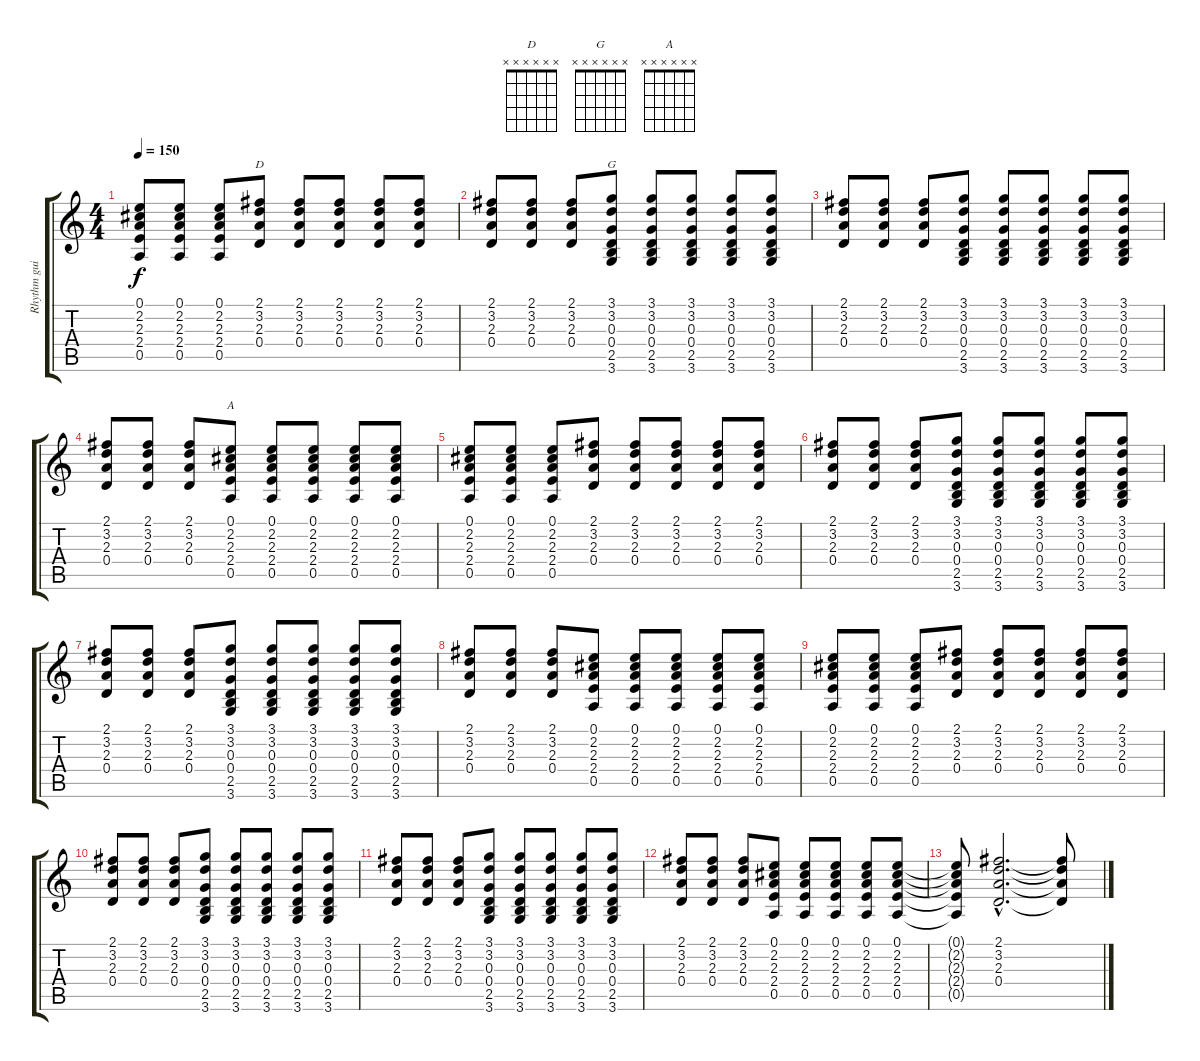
\track ("Rhythm guitar" "Rhythm gui") {instrument acousticguitarsteel}
\staff {score tabs}
\tuning (E4 B3 G3 D3 A2 E2) {hide}
\chord ("D" x x x x x x)
\chord ("G" x x x x x x)
\chord ("A" x x x x x x)
\ts (4 4)
\tempo 150
\clef g2
\ks c
(0.1 2.2 2.3 2.4 0.5).8{dy f} (0.1 2.2 2.3 2.4 0.5).8 (0.1 2.2 2.3 2.4 0.5).8 (2.1 3.2 2.3 0.4).8{ch "D"} (2.1 3.2 2.3 0.4).8 (2.1 3.2 2.3 0.4).8 (2.1 3.2 2.3 0.4).8 (2.1 3.2 2.3 0.4).8 |
(2.1 3.2 2.3 0.4).8 (2.1 3.2 2.3 0.4).8 (2.1 3.2 2.3 0.4).8 (3.1 3.2 0.3 0.4 2.5 3.6).8{ch "G"} (3.1 3.2 0.3 0.4 2.5 3.6).8 (3.1 3.2 0.3 0.4 2.5 3.6).8 (3.1 3.2 0.3 0.4 2.5 3.6).8 (3.1 3.2 0.3 0.4 2.5 3.6).8 |
(2.1 3.2 2.3 0.4).8 (2.1 3.2 2.3 0.4).8 (2.1 3.2 2.3 0.4).8 (3.1 3.2 0.3 0.4 2.5 3.6).8 (3.1 3.2 0.3 0.4 2.5 3.6).8 (3.1 3.2 0.3 0.4 2.5 3.6).8 (3.1 3.2 0.3 0.4 2.5 3.6).8 (3.1 3.2 0.3 0.4 2.5 3.6).8 |
(2.1 3.2 2.3 0.4).8 (2.1 3.2 2.3 0.4).8 (2.1 3.2 2.3 0.4).8 (0.1 2.2 2.3 2.4 0.5).8{ch "A"} (0.1 2.2 2.3 2.4 0.5).8 (0.1 2.2 2.3 2.4 0.5).8 (0.1 2.2 2.3 2.4 0.5).8 (0.1 2.2 2.3 2.4 0.5).8 |
(0.1 2.2 2.3 2.4 0.5).8 (0.1 2.2 2.3 2.4 0.5).8 (0.1 2.2 2.3 2.4 0.5).8 (2.1 3.2 2.3 0.4).8 (2.1 3.2 2.3 0.4).8 (2.1 3.2 2.3 0.4).8 (2.1 3.2 2.3 0.4).8 (2.1 3.2 2.3 0.4).8 |
(2.1 3.2 2.3 0.4).8 (2.1 3.2 2.3 0.4).8 (2.1 3.2 2.3 0.4).8 (3.1 3.2 0.3 0.4 2.5 3.6).8 (3.1 3.2 0.3 0.4 2.5 3.6).8 (3.1 3.2 0.3 0.4 2.5 3.6).8 (3.1 3.2 0.3 0.4 2.5 3.6).8 (3.1 3.2 0.3 0.4 2.5 3.6).8 |
(2.1 3.2 2.3 0.4).8 (2.1 3.2 2.3 0.4).8 (2.1 3.2 2.3 0.4).8 (3.1 3.2 0.3 0.4 2.5 3.6).8 (3.1 3.2 0.3 0.4 2.5 3.6).8 (3.1 3.2 0.3 0.4 2.5 3.6).8 (3.1 3.2 0.3 0.4 2.5 3.6).8 (3.1 3.2 0.3 0.4 2.5 3.6).8 |
(2.1 3.2 2.3 0.4).8 (2.1 3.2 2.3 0.4).8 (2.1 3.2 2.3 0.4).8 (0.1 2.2 2.3 2.4 0.5).8 (0.1 2.2 2.3 2.4 0.5).8 (0.1 2.2 2.3 2.4 0.5).8 (0.1 2.2 2.3 2.4 0.5).8 (0.1 2.2 2.3 2.4 0.5).8 |
(0.1 2.2 2.3 2.4 0.5).8 (0.1 2.2 2.3 2.4 0.5).8 (0.1 2.2 2.3 2.4 0.5).8 (2.1 3.2 2.3 0.4).8 (2.1 3.2 2.3 0.4).8 (2.1 3.2 2.3 0.4).8 (2.1 3.2 2.3 0.4).8 (2.1 3.2 2.3 0.4).8 |
(2.1 3.2 2.3 0.4).8 (2.1 3.2 2.3 0.4).8 (2.1 3.2 2.3 0.4).8 (3.1 3.2 0.3 0.4 2.5 3.6).8 (3.1 3.2 0.3 0.4 2.5 3.6).8 (3.1 3.2 0.3 0.4 2.5 3.6).8 (3.1 3.2 0.3 0.4 2.5 3.6).8 (3.1 3.2 0.3 0.4 2.5 3.6).8 |
(2.1 3.2 2.3 0.4).8 (2.1 3.2 2.3 0.4).8 (2.1 3.2 2.3 0.4).8 (3.1 3.2 0.3 0.4 2.5 3.6).8 (3.1 3.2 0.3 0.4 2.5 3.6).8 (3.1 3.2 0.3 0.4 2.5 3.6).8 (3.1 3.2 0.3 0.4 2.5 3.6).8 (3.1 3.2 0.3 0.4 2.5 3.6).8 |
(2.1 3.2 2.3 0.4).8 (2.1 3.2 2.3 0.4).8 (2.1 3.2 2.3 0.4).8 (0.1 2.2 2.3 2.4 0.5).8 (0.1 2.2 2.3 2.4 0.5).8 (0.1 2.2 2.3 2.4 0.5).8 (0.1 2.2 2.3 2.4 0.5).8 (0.1 2.2 2.3 2.4 0.5).8 |
(0.1{t} 2.2{t} 2.3{t} 2.4{t} 0.5{t}).8 (2.1{hac} 3.2{hac} 2.3{hac} 0.4{hac}).2{d} (2.1{t} 3.2{t} 2.3{t} 0.4{t}).8
